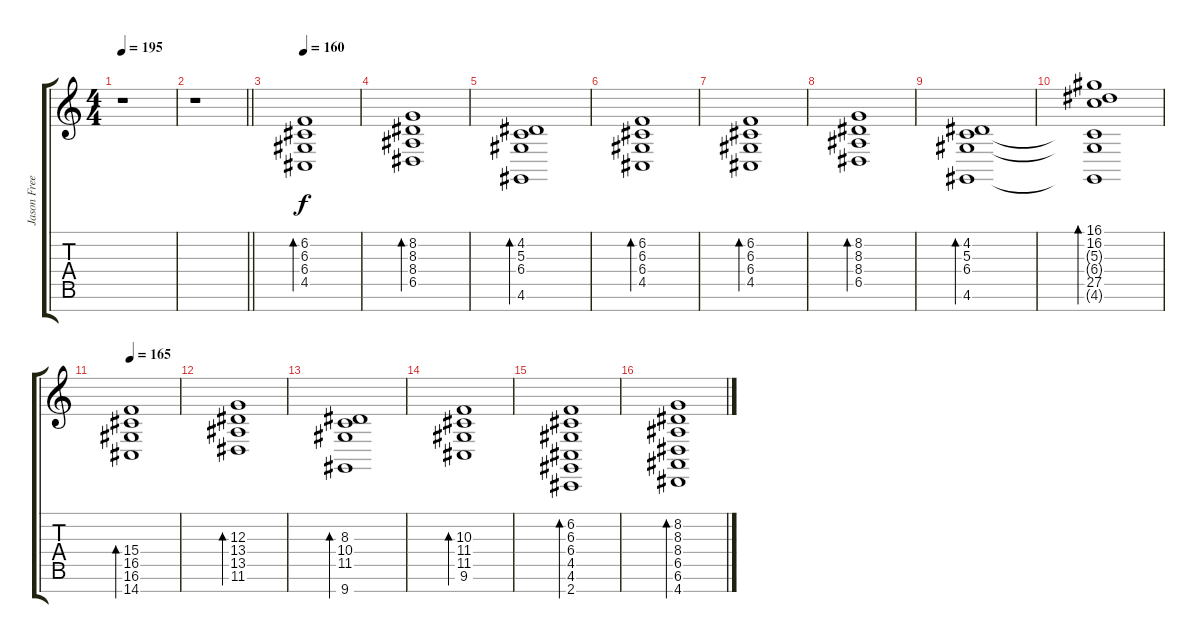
\track ("Jason Freeze" "Jason Free") {instrument electricgrandpiano}
\staff {score tabs}
\tuning (E4 B3 G3 D3 A2 E2 B1) {hide}
\ts (4 4)
\tempo 195
\clef g2
\ks c
r.1{dy f} |
\barLineRight lightlight
r.1 |
\tempo 160
(6.2 6.3 6.4 4.5).1{bd 240} |
(8.2 8.3 8.4 6.5).1{bd 240} |
(4.2 5.3 6.4 4.6).1{bd 240} |
(6.2 6.3 6.4 4.5).1{bd 240} |
(6.2 6.3 6.4 4.5).1{bd 240} |
(8.2 8.3 8.4 6.5).1{bd 240} |
(4.2 5.3 6.4 4.6).1{bd 240} |
(16.1 16.2 5.3{t} 6.4{t} 27.5 4.6{t}).1{bd 240} |
\tempo 165
(15.4 16.5 16.6 14.7).1{bd 240} |
(12.3 13.4 13.5 11.6).1{bd 240} |
(8.3 10.4 11.5 9.7).1{bd 240} |
(10.3 11.4 11.5 9.6).1{bd 240} |
(6.2 6.3 6.4 4.5 4.6 2.7).1{bd 240} |
(8.2 8.3 8.4 6.5 6.6 4.7).1{bd 240}
